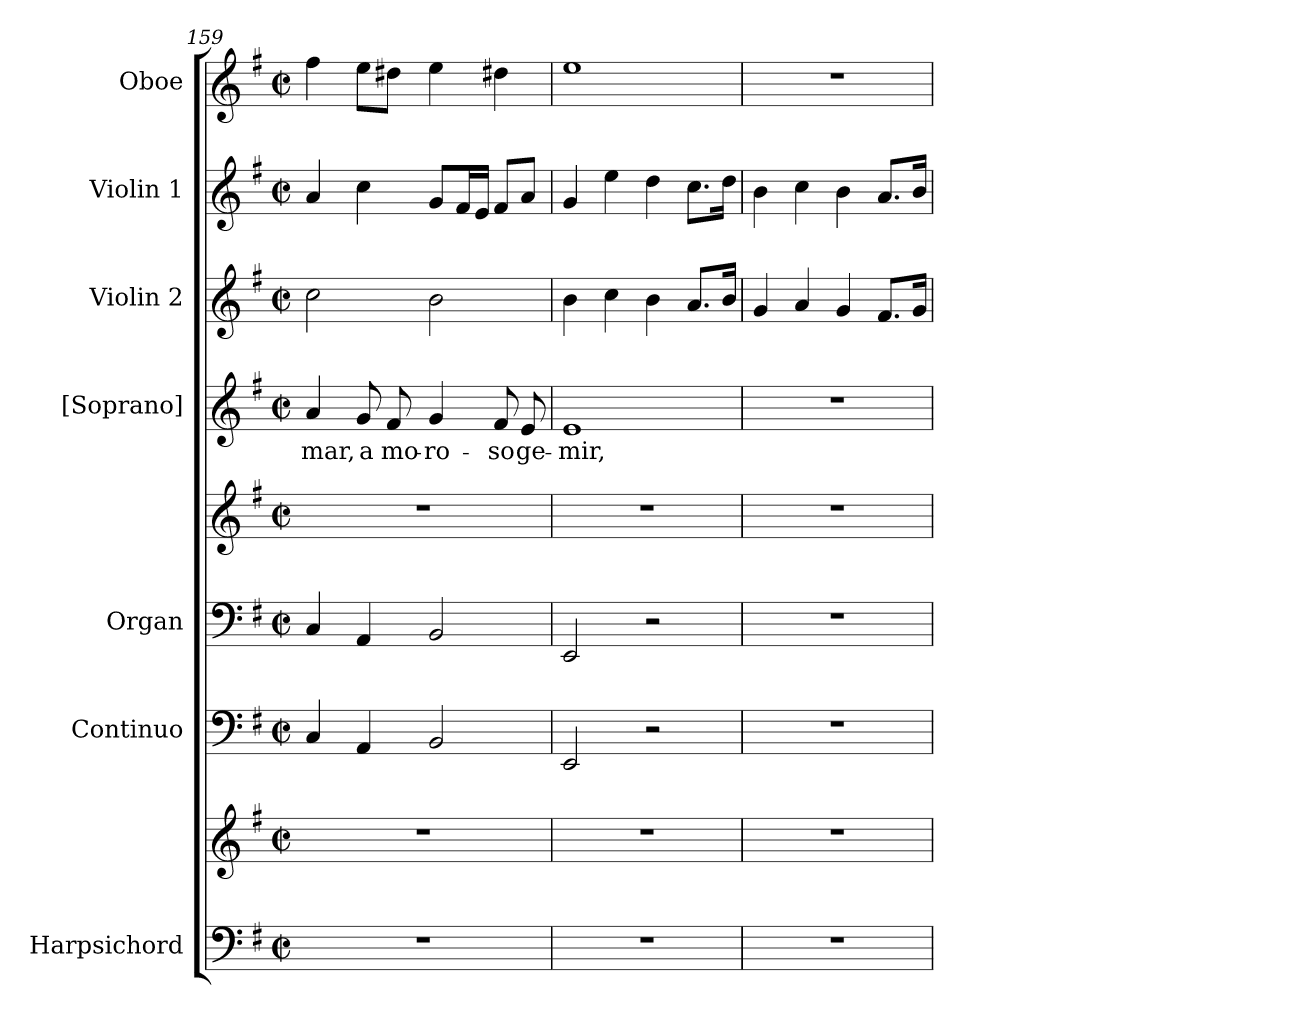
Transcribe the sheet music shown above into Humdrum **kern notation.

**kern	**kern	**kern	**kern	**kern	**kern	**text	**kern	**kern	**kern
*part7	*part7	*part6	*part5	*part5	*part4	*part4	*part3	*part2	*part1
*staff9	*staff8	*staff7	*staff6	*staff5	*staff4	*staff4	*staff3	*staff2	*staff1
*I"Harpsichord	*	*I"Continuo	*I"Organ	*	*I"[Soprano]	*	*I"Violin 2	*I"Violin 1	*I"Oboe
*	*	*I'Cont.	*I'Org.	*	*I'S.	*	*I'Vln. 2	*I'Vln. 1	*I'Ob.
*clefF4	*clefG2	*clefF4	*clefF4	*clefG2	*clefG2	*	*clefG2	*clefG2	*clefG2
*k[f#]	*k[f#]	*k[f#]	*k[f#]	*k[f#]	*k[f#]	*	*k[f#]	*k[f#]	*k[f#]
*G:	*G:	*G:	*G:	*G:	*G:	*	*G:	*G:	*G:
*M2/2	*M2/2	*M2/2	*M2/2	*M2/2	*M2/2	*	*M2/2	*M2/2	*M2/2
*met(c|)	*met(c|)	*met(c|)	*met(c|)	*met(c|)	*met(c|)	*	*met(c|)	*met(c|)	*met(c|)
=159	=159	=159	=159	=159	=159	=159	=159	=159	=159
!	!	!	!	!	!	!LO:LY:b:color=#000000	!	!	!
1r	1r	4Ci/	4Ci/	1r	4ai/	-mar,	2cci\	4ai/	4ff#i\
!	!	!	!	!	!	!LO:LY:b:color=#000000	!	!	!
.	.	4AAi/	4AAi/	.	8gi/	a	.	4cci\	8eei\L
!	!	!	!	!	!	!LO:LY:b:color=#000000	!	!	!
.	.	.	.	.	8f#i/	mo-	.	.	8dd#Xi\J
!	!	!	!	!	!	!LO:LY:b:color=#000000	!	!	!
.	.	2BBi/	2BBi/	.	4gi/	-ro-	2bi\	8gi/L	4eei\
.	.	.	.	.	.	.	.	16f#i/L	.
.	.	.	.	.	.	.	.	16ei/JJ	.
!	!	!	!	!	!	!LO:LY:b:color=#000000	!	!	!
.	.	.	.	.	8f#i/	-so	.	8f#i/L	4dd#Xi\
!	!	!	!	!	!	!LO:LY:b:color=#000000	!	!	!
.	.	.	.	.	8ei/	ge-	.	8ai/J	.
=160	=160	=160	=160	=160	=160	=160	=160	=160	=160
!	!	!	!	!	!	!LO:LY:b:color=#000000	!	!	!
1r	1r	2EEi/	2EEi/	1r	1ei	-mir,	4bi\	4gi/	1eei
.	.	.	.	.	.	.	4cci\	4eei\	.
.	.	2r	2r	.	.	.	4bi\	4ddi\	.
.	.	.	.	.	.	.	8.ai/L	8.cci\L	.
.	.	.	.	.	.	.	16bi/Jk	16ddi\Jk	.
!!LO:PB:g=z
=161	=161	=161	=161	=161	=161	=161	=161	=161	=161
1r	1r	1r	1r	1r	1r	.	4gi/	4bi\	1r
.	.	.	.	.	.	.	4ai/	4cci\	.
.	.	.	.	.	.	.	4gi/	4bi\	.
.	.	.	.	.	.	.	8.f#i/L	8.ai/L	.
.	.	.	.	.	.	.	16gi/Jk	16bi/Jk	.
=	=	=	=	=	=	=	=	=	=
*-	*-	*-	*-	*-	*-	*-	*-	*-	*-
